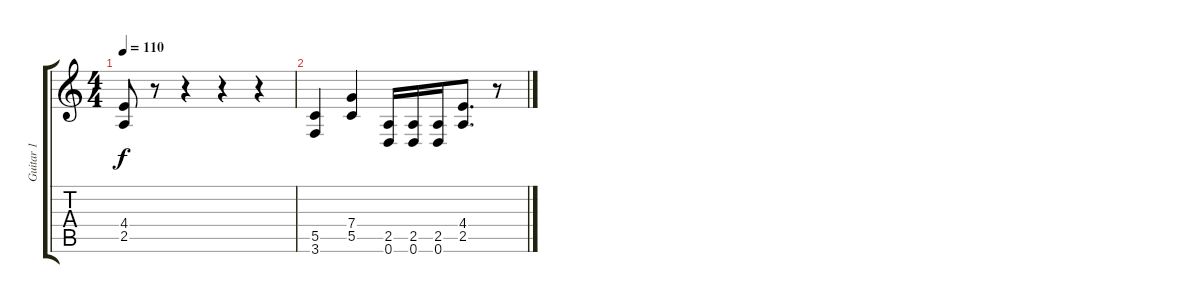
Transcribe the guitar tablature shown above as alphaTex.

\track ("Guitar 1" "Guitar 1") {instrument distortionguitar}
\staff {score tabs}
\tuning (D4 A3 F3 C3 G2 D2) {hide}
\ts (4 4)
\tempo 110
\clef g2
\ks c
(4.4 2.5).8{dy f} r.8 r.4 r.4 r.4 |
(5.5 3.6).4 (7.4 5.5).4 (2.5 0.6).16 (2.5 0.6).16 (2.5 0.6).16 (4.4 2.5).8{d} r.8
